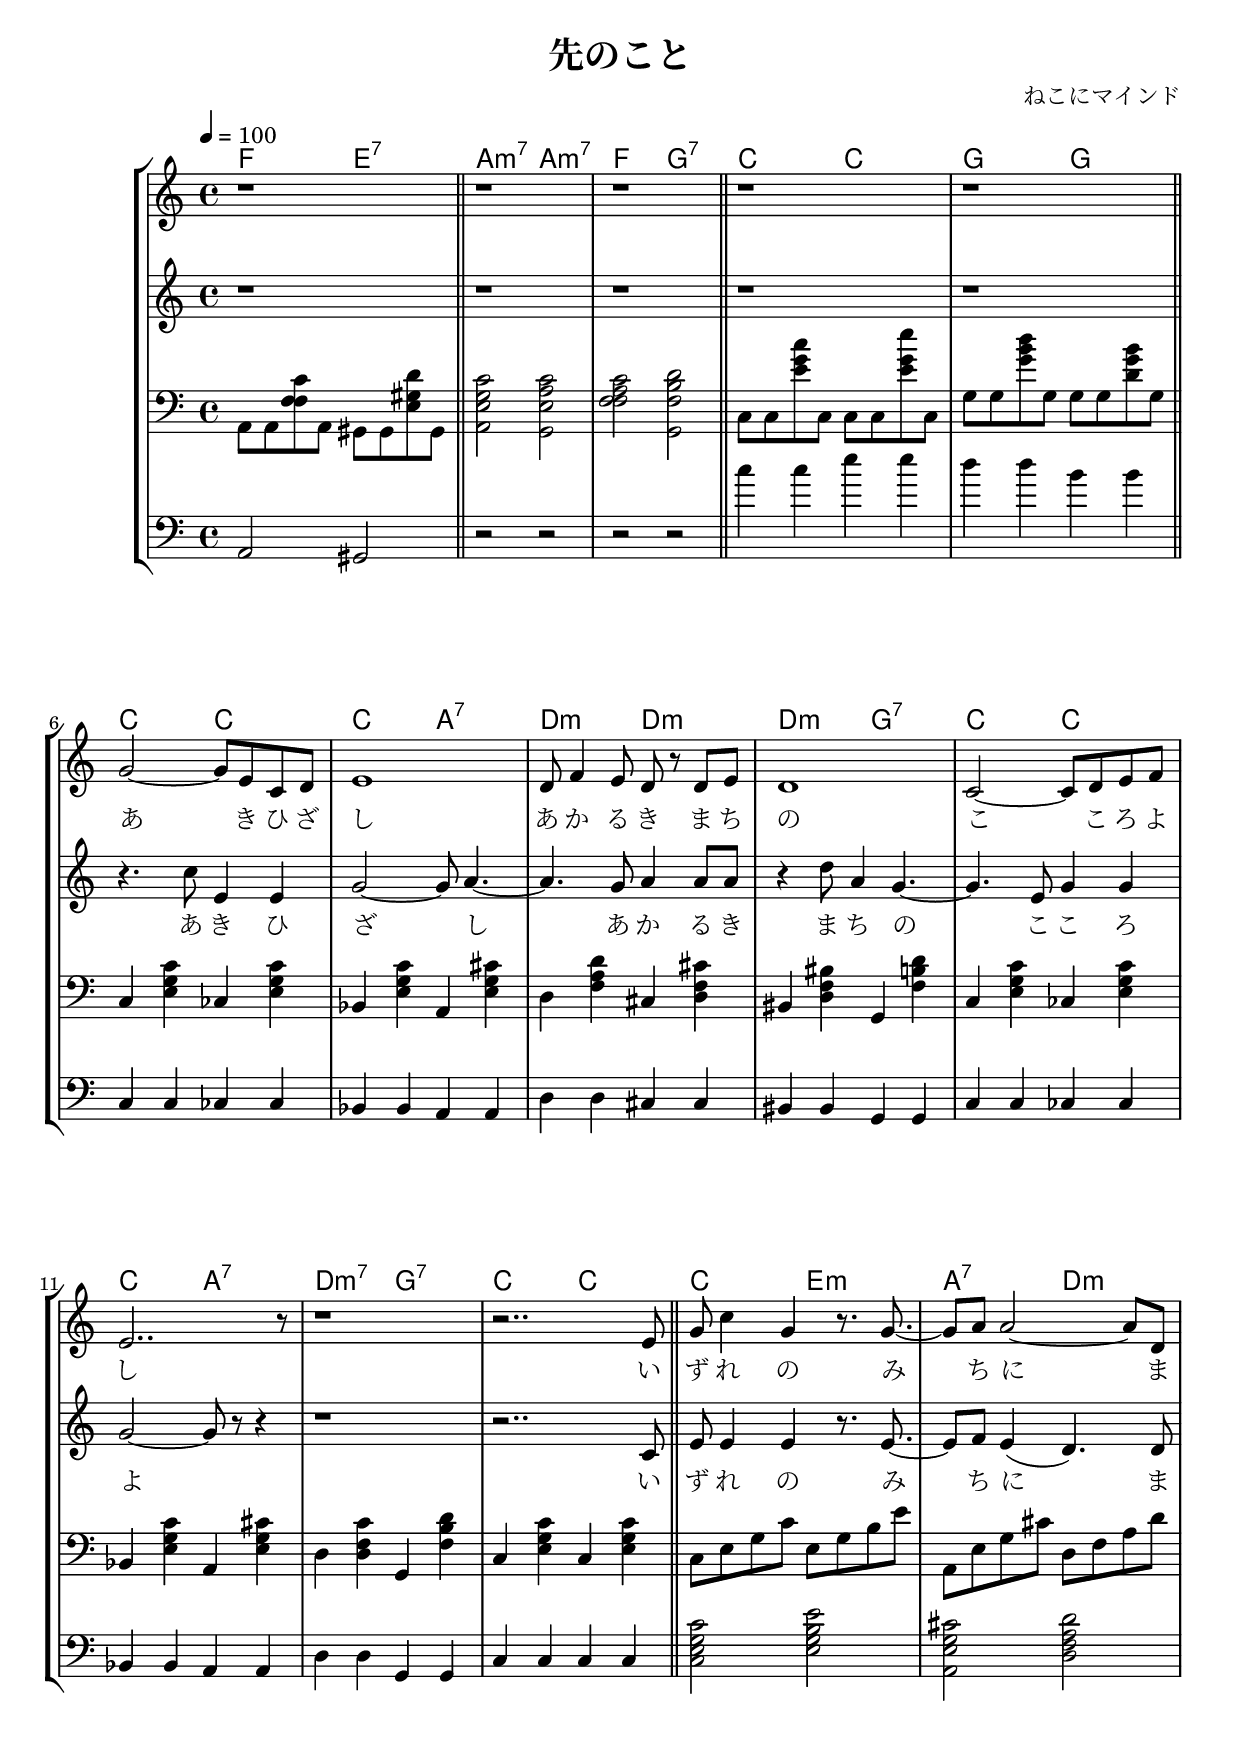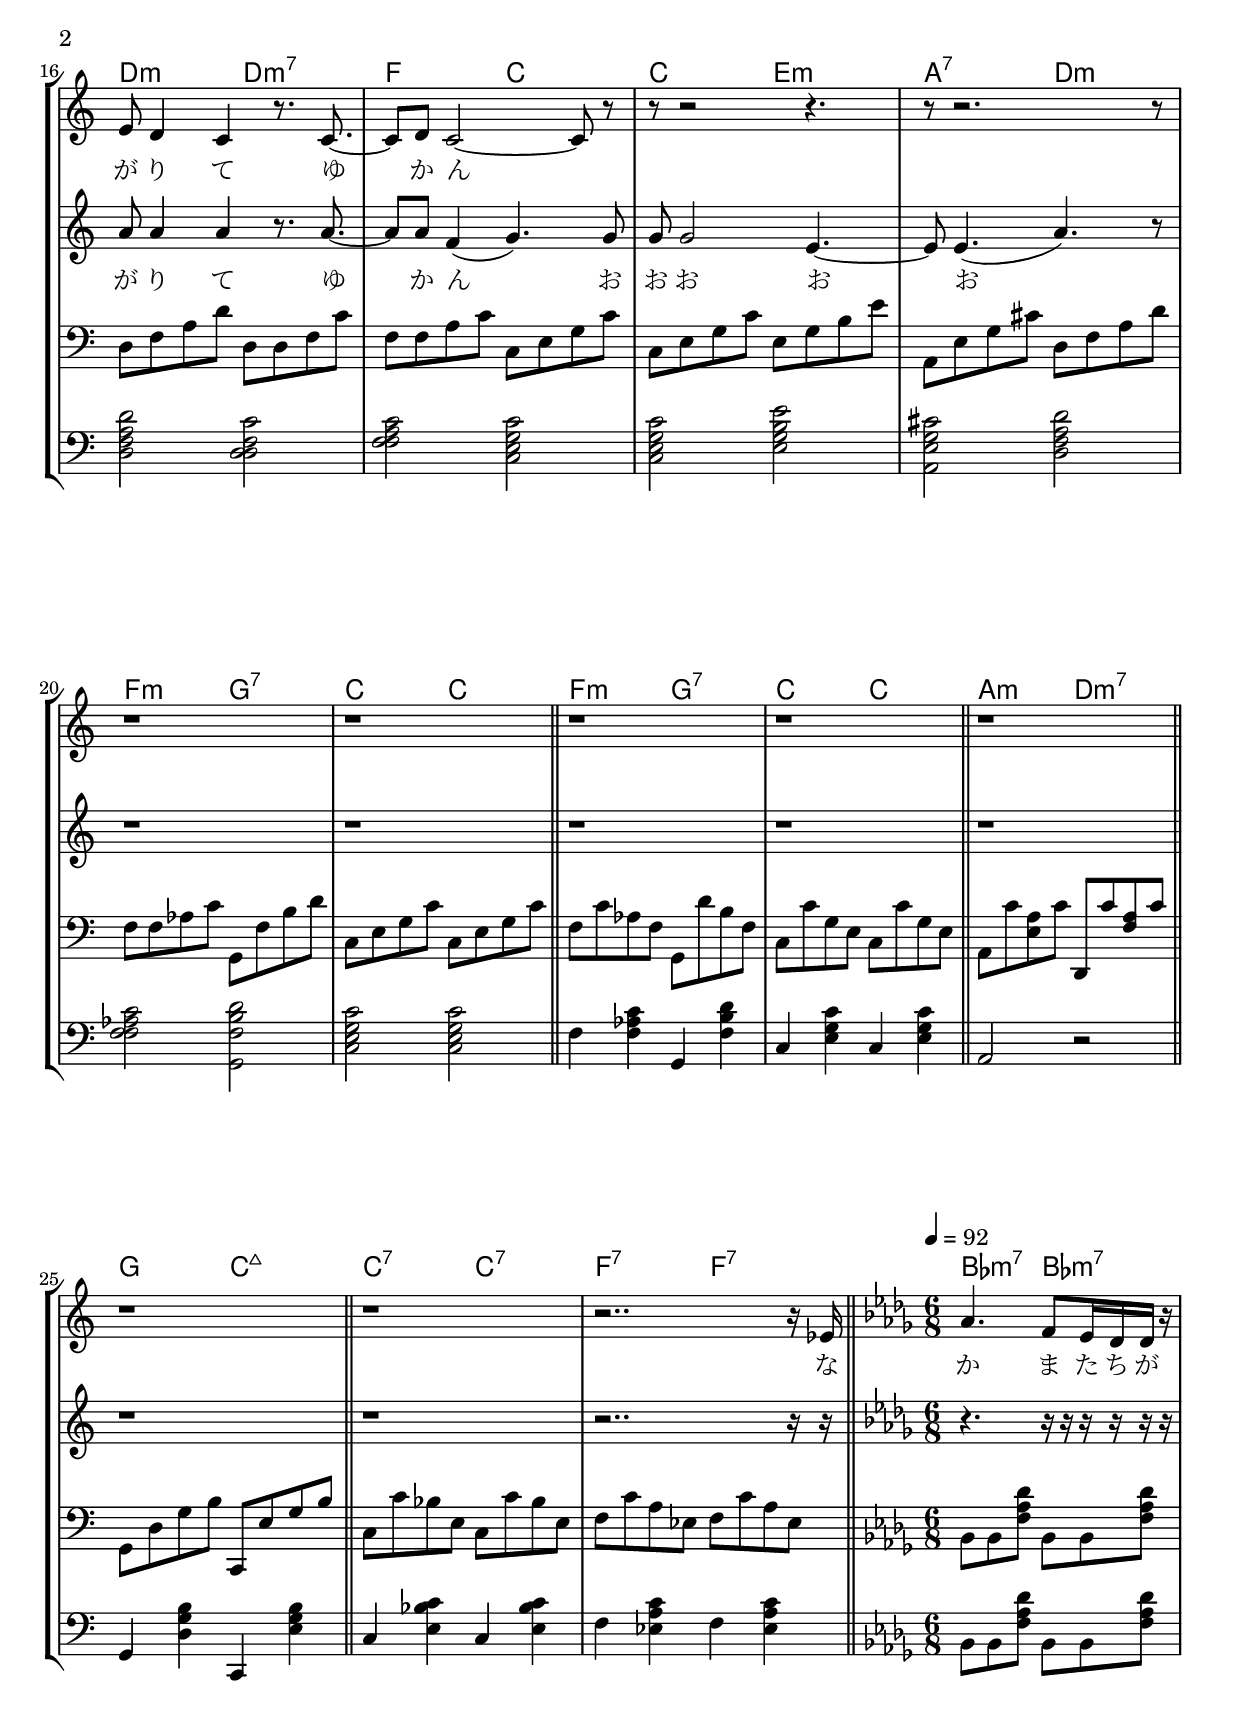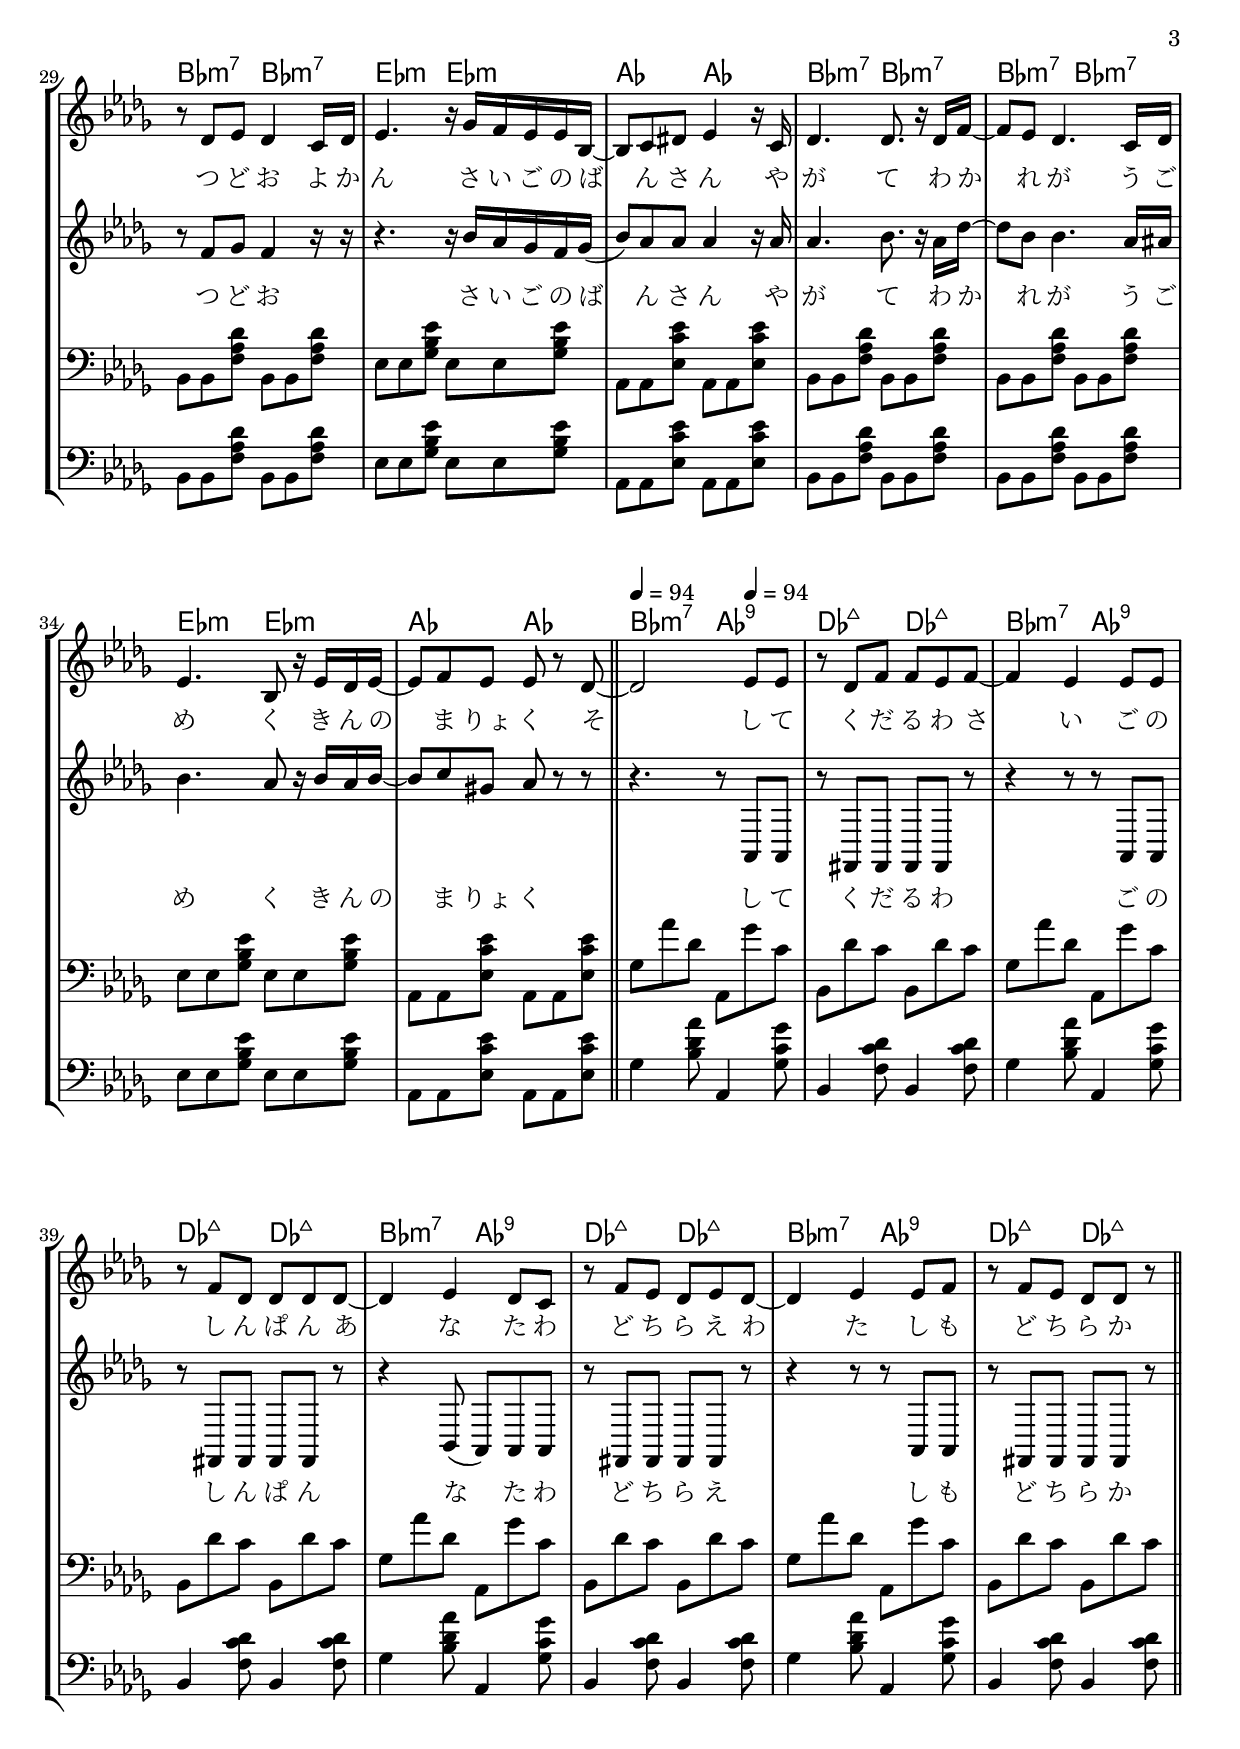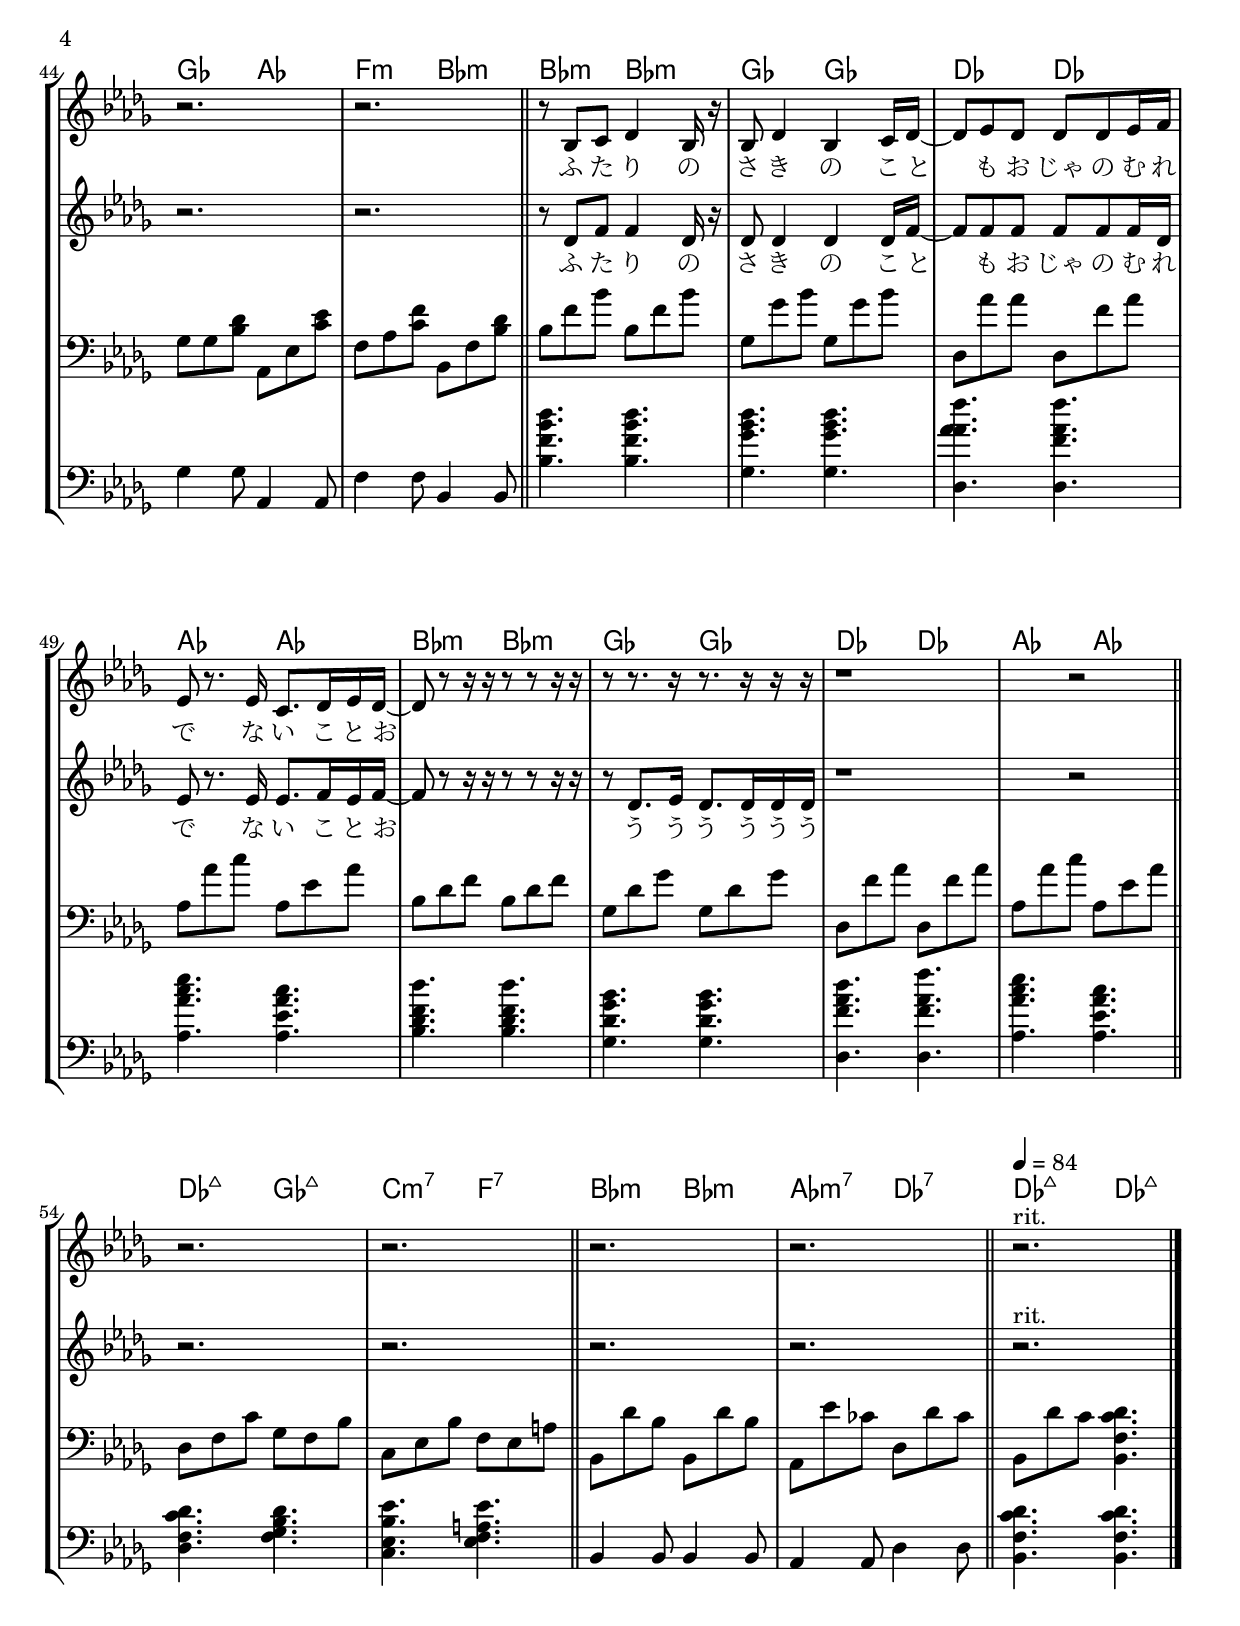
\version "2.12.1"

\header {
	title = \markup {先のこと}
	composer = \markup \center-column {ねこにマインド}
}

harmony = \chordmode {
	f2 e2:7 

	a2:min7 a2:min7 f2 g2:7 

	c2 c2 g2 g2 

	c2 c2 c2 a2:7 d2:m d2:m d2:m g2:7 c2 c2 c2 a2:7 d2:min7 g2:7 c2 c2 

	c2 e2:m a2:7 d2:m d2:m d2:min7 f2 c2 c2 e2:m a2:7 d2:m f2:m g2:7 c2 c2 

	f2:m g2:7 c2 c2 

	a2:m d2:min7 

	g2 c2:maj7 

	c2:7 c2:7 f2:7 f2:7 

	bes4.:min7 bes4.:min7 bes4.:min7 bes4.:min7 es4.:m es4.:m as4. as4. bes4.:min7 bes4.:min7 bes4.:min7 bes4.:min7 es4.:m es4.:m as4. as4. 

	bes4.:min7 as4.:9 des4.:maj7 des4.:maj7 bes4.:min7 as4.:9 des4.:maj7 des4.:maj7 bes4.:min7 as4.:9 des4.:maj7 des4.:maj7 bes4.:min7 as4.:9 des4.:maj7 des4.:maj7 

	ges4. as4. f4.:m bes4.:m 

	bes4.:m bes4.:m ges4. ges4. des4. des4. as4. as4. bes4.:m bes4.:m ges4. ges4. des4. des4. as4. as4. 

	des4.:maj7 ges4.:maj7 c4.:m7 f4.:7 

	bes4.:m bes4.:m as4.:min7 des4.:7 

	des4.:maj7 des4.:maj7 
}

melody = {
	\key c \major
	\tempo 4 = 100
	r1   
	r1 | r1   
	r1 | r1   
	\set Staff.midiInstrument = #"fss0.39"
	\set Staff.midiMinimumVolume = #0.7
	\set Staff.midiMaximumVolume = #0.9
	g'2~g'8  e'8  c'8  d'8 
	e'1 
	d'8  f'4  e'8  d'8  r8  d'8  e'8 
	d'1 
	c'2~c'8  d'8  e'8  f'8 
	e'2..  	r8 r1 r2.. 	\set Staff.midiInstrument = #"fss0.39"
	\set Staff.midiMinimumVolume = #0.7
	\set Staff.midiMaximumVolume = #0.9
	e'8 
	g'8  c''4  g'4  r8.  g'8.~ 
	g'8  a'8  a'2~a'8  d'8 
	e'8  d'4  c'4  r8.  c'8.~ 
	c'8  d'8  c'2~c'8  r8 
	r8  r2  r4. 
	r8  r2.  	r8 r1 r1 	r1 | r1   
	r1   
	r1   
	r1 | r2.. 
	\set Staff.midiInstrument = #"mmi0.52"
	\set Staff.midiMinimumVolume = #0.7
	\set Staff.midiMaximumVolume = #0.9
	r16  es'16 
		\key des \major
	\tempo 4 = 92
as'4.  f'8  es'16  des'16  des'16  r16 
	r8  des'8  es'8  des'4  c'16  des'16 
	es'4.  r16  ges'16  f'16  es'16  es'16  bes16~ 
	bes8  c'8  dis'8  es'4  r16  c'16 
	des'4.  des'8.  r16  des'16  f'16~ 
	f'8  es'8  des'4.  c'16  des'16 
	es'4.  bes8  r16  es'16  des'16  es'16~ 
	es'8  f'8  es'8  es'8  	r8 	\set Staff.midiInstrument = #"mmi0.48"
	\set Staff.midiMinimumVolume = #0.7
	\set Staff.midiMaximumVolume = #0.9
	des'8~ 
	des'2  	\tempo 4 = 94
es'8  es'8 
	r8  des'8  f'8  f'8  es'8  f'8~ 
	f'4  es'4  es'8  es'8 
	r8  f'8  des'8  des'8  des'8  des'8~ 
	des'4  es'4  des'8  c'8 
	r8  f'8  es'8  des'8  es'8  des'8~ 
	des'4  es'4  es'8  f'8 
	r8  f'8  es'8  des'8  des'8  	r8 	r2. | r2.   
	\set Staff.midiInstrument = #"mmi0.45"
	\set Staff.midiMinimumVolume = #0.7
	\set Staff.midiMaximumVolume = #0.9
	r8 bes8  c'8  des'4  bes16  r16 
	bes8  des'4  bes4  c'16  des'16~ 
	des'8  es'8  des'8  des'8  des'8  es'16  f'16 
	es'8  r8.  es'16  c'8.  des'16  es'16  des'16~ 
	des'8  r8  r16  r16  r8  r8  r16  r16 
	r8  r8.  r16  r8.  r16  r16  r16
	r1 r2 	r2. | r2.   
	r2. | r2.   
	\tempo 4 = 84
	r2.^"rit." \bar "|."
}

words = \lyricmode {
	
	
	
	あ  き  ひ  ざ  し  あ  か  る  き  ま  ち  の  こ  こ  ろ  よ  し  
	い  ず  れ  の  み  ち  に  ま  が  り  て  ゆ  か  ん  
	
	
	
	
	な  か  ま  た  ち  が  つ  ど  お  よ  か  ん  さ  い  ご  の  ば  ん  さ  ん  や  が  て  わ  か  れ  が  う  ご  め  く  き  ん  の  ま  りょ  く  
	そ  し  て  く  だ  る  わ  さ  い  ご  の  し  ん  ぱ  ん  あ  な  た  わ  ど  ち  ら  え  わ  た  し  も  ど  ち  ら  か  
	
	ふ  た  り  の  さ  き  の  こ  と  も  お  じゃ  の  む  れ  で  な  い  こ  と  お  
	
	
	
}

secondmelody = {
	\key c \major
	\tempo 4 = 100
	r1   
	r1 | r1   
	r1 | r1   
	\set Staff.midiInstrument = #"FX 4 (atmosphere)"
	\set Staff.midiMinimumVolume = #0.7
	\set Staff.midiMaximumVolume = #0.9
	r4. c''8  e'4  e'4 
	g'2~g'8  a'4.~ 
	a'4.  g'8  a'4  a'8  a'8 
	r4  d''8  a'4  g'4.~ 
	g'4.  e'8  g'4  g'4 
	g'2~g'8  r8  	r4 r1 r2.. 	\set Staff.midiInstrument = #"Marimba"
	\set Staff.midiMinimumVolume = #0.7
	\set Staff.midiMaximumVolume = #0.9
	c'8 
	e'8  e'4  e'4  r8.  e'8.~ 
	e'8  f'8  e'4  (d'4.)  d'8 
	a'8  a'4  a'4  r8.  a'8.~ 
	a'8  a'8  f'4  (g'4.)  g'8 
	g'8  g'2  e'4.~ 
	e'8  e'4.  (a'4.)  	r8 r1 r1 	r1 | r1   
	r1   
	r1   
	r1 | r2.. 
	\set Staff.midiInstrument = #"FX 7 (echoes)"
	\set Staff.midiMinimumVolume = #0.7
	\set Staff.midiMaximumVolume = #0.9
	r16  r16 
		\key des \major
	\tempo 4 = 92
r4.  r16  r16  r16  r16  r16  r16 
	r8  f'8  ges'8  f'4  r16  r16 
	r4.  r16  bes'16  as'16  ges'16  f'16  ges'16 
	(bes'8)  as'8  as'8  as'4  r16  as'16 
	as'4.  bes'8.  r16  as'16  des''16~ 
	des''8  bes'8  bes'4.  as'16  ais'16 
	bes'4.  as'8  r16  bes'16  as'16  bes'16~ 
	bes'8  c''8  gis'8  as'8  	r8 	\set Staff.midiInstrument = #"Synth Bass 1"
	\set Staff.midiMinimumVolume = #0.7
	\set Staff.midiMaximumVolume = #0.9
	r8 
		\tempo 4 = 94
r4.  r8  as,8  as,8 
	r8  fis,8  fis,8  fis,8  fis,8  r8 
	r4  r8  r8  as,8  as,8 
	r8  fis,8  fis,8  fis,8  fis,8  r8 
	r4  bes,8  (as,8)  as,8  as,8 
	r8  fis,8  fis,8  fis,8  fis,8  r8 
	r4  r8  r8  as,8  as,8 
	r8  fis,8  fis,8  fis,8  fis,8  	r8 	r2. | r2.   
	\set Staff.midiInstrument = #"Lead 6 (voice)"
	\set Staff.midiMinimumVolume = #0.7
	\set Staff.midiMaximumVolume = #0.9
	r8 des'8  f'8  f'4  des'16  r16 
	des'8  des'4  des'4  des'16  f'16~ 
	f'8  f'8  f'8  f'8  f'8  f'16  des'16 
	es'8  r8.  es'16  es'8.  f'16  es'16  f'16~ 
	f'8  r8  r16  r16  r8  r8  r16  r16 
	r8  des'8.  es'16  des'8.  des'16  des'16  des'16
	r1 r2 	r2. | r2.   
	r2. | r2.   
	\tempo 4 = 84
	r2.^"rit." \bar "|."
}

secondwords = \lyricmode {
	
	
	
	あ  き  ひ  ざ  し  あ  か  る  き  ま  ち  の  こ  こ  ろ  よ  
	い  ず  れ  の  み  ち  に  ま  が  り  て  ゆ  か  ん  お  お  お  お  お  
	
	
	
	
	つ  ど  お  さ  い  ご  の  ば  ん  さ  ん  や  が  て  わ  か  れ  が  う  ご  め  く  き  ん  の  ま  りょ  く  
	し  て  く  だ  る  わ  ご  の  し  ん  ぱ  ん  な  た  わ  ど  ち  ら  え  し  も  ど  ち  ら  か  
	
	ふ  た  り  の  さ  き  の  こ  と  も  お  じゃ  の  む  れ  で  な  い  こ  と  お  う  う  う  う  う  う  
	
	
	
}

tempochange = {
	\time 4/4
	\tempo 4 = 100
	r1 \bar "||"
	\tempo 4 = 100
	r1 | r1 \bar "||"
	\tempo 4 = 100
	r1 | r1 \bar "||"
	\tempo 4 = 100
	r1 | r1 | r1 | r1 | r1 | r1 | r1 | r1 \bar "||"
	\tempo 4 = 100
	r1 | r1 | r1 | r1 | r1 | r1 | r1 | r1 \bar "||"
	\tempo 4 = 100
	r1 | r1 \bar "||"
	\tempo 4 = 100
	r1 \bar "||"
	\tempo 4 = 100
	r1 \bar "||"
	\tempo 4 = 100
	r1 | r1 \bar "||"
	\time 6/8
	\tempo 4 = 92
	r2. | r2. | r2. | r2. | r2. | r2. | r2. | r2. \bar "||"
	\tempo 4 = 94
	r2. | r2. | r2. | r2. | r2. | r2. | r2. | r2. \bar "||"
	\tempo 4 = 94
	r2. | r2. \bar "||"
	\tempo 4 = 94
	r2. | r2. | r2. | r2. | r2. | r2. | r2. | r2. \bar "||"
	\tempo 4 = 94
	r2. | r2. \bar "||"
	\tempo 4 = 94
	r2. | r2. \bar "||"
	\tempo 4 = 84
	\tempo 4 = 63 r4. \tempo 4 = 56 r4. \bar "|."
}

mainacc = {
	\clef bass
	\set Staff.midiInstrument = #"Synthstrings 1"
	\set Staff.midiMinimumVolume = #0.3
	\set Staff.midiMaximumVolume = #0.6
	\time 4/4
	\key c \major
	\tempo 4 = 100
	a,8 a,8 <f f c'>8 a,8
	gis,8 gis,8 <e gis d'>8 gis,8
	\bar "||"

	\set Staff.midiInstrument = #"Drawbar Organ"
	\set Staff.midiMinimumVolume = #0.3
	\set Staff.midiMaximumVolume = #0.6
	<a, e g c'>2
	<g, e a c'>2
	<f f a c'>2
	<g, f b d'>2
	\bar "||"

	\set Staff.midiInstrument = #"Drawbar Organ"
	\set Staff.midiMinimumVolume = #0.3
	\set Staff.midiMaximumVolume = #0.6
	c8 c8 <e' g' c''>8 c8
	c8 c8 <e' g' e''>8 c8
	g8 g8 <g' b' d''>8 g8
	g8 g8 <d' g' b'>8 g8
	\bar "||"

	\set Staff.midiInstrument = #"Drawbar Organ"
	\set Staff.midiMinimumVolume = #0.3
	\set Staff.midiMaximumVolume = #0.6
	c4 <e g c'>4
	ces4 <e g c'>4
	bes,4 <e g c'>4
	a,4 <e g cis'>4
	d4 <f a d'>4
	cis4 <d f cis'>4
	bis,4 <d f bis>4
	g,4 <f b d'>4
	c4 <e g c'>4
	ces4 <e g c'>4
	bes,4 <e g c'>4
	a,4 <e g cis'>4
	d4 <d f c'>4
	g,4 <f b d'>4
	c4 <e g c'>4
	c4 <e g c'>4
	\bar "||"

	\set Staff.midiInstrument = #"Reed organ"
	\set Staff.midiMinimumVolume = #0.3
	\set Staff.midiMaximumVolume = #0.6
	c8 e8 g8 c'8
	e8 g8 b8 e'8
	a,8 e8 g8 cis'8
	d8 f8 a8 d'8
	d8 f8 a8 d'8
	d8 d8 f8 c'8
	f8 f8 a8 c'8
	c8 e8 g8 c'8
	c8 e8 g8 c'8
	e8 g8 b8 e'8
	a,8 e8 g8 cis'8
	d8 f8 a8 d'8
	f8 f8 as8 c'8
	g,8 f8 b8 d'8
	c8 e8 g8 c'8
	c8 e8 g8 c'8
	\bar "||"

	\set Staff.midiInstrument = #"Drawbar Organ"
	\set Staff.midiMinimumVolume = #0.3
	\set Staff.midiMaximumVolume = #0.6
	f8 c' as f
	g,8 d' b f
	c8 c' g e
	c8 c' g e
	\bar "||"

	\set Staff.midiInstrument = #"Rock Organ"
	\set Staff.midiMinimumVolume = #0.3
	\set Staff.midiMaximumVolume = #0.6
	a,8 c' <e a> c'
	d,8 c' <f a> c'
	\bar "||"

	\set Staff.midiInstrument = #"Drawbar Organ"
	\set Staff.midiMinimumVolume = #0.3
	\set Staff.midiMaximumVolume = #0.6
	g,8 d8 g8 b8
	c,8 e8 g8 b8
	\bar "||"

	\set Staff.midiInstrument = #"Church organ"
	\set Staff.midiMinimumVolume = #0.3
	\set Staff.midiMaximumVolume = #0.6
	c8 c' bes e
	c8 c' bes e
	f8 c' a es
	f8 c' a es
	\bar "||"

	\set Staff.midiInstrument = #"Electric Grand"
	\set Staff.midiMinimumVolume = #0.3
	\set Staff.midiMaximumVolume = #0.6
	\time 6/8
	\key des \major
	\tempo 4 = 92
bes,8  bes,8  <f as des'>8  bes,8  bes,8  <f as des'>8  bes,8  bes,8  <f as des'>8  bes,8  bes,8  <f as des'>8  es8  es8  <ges bes es'>8  es8  es8  <ges bes es'>8  as,8  as,8  <es c' es'>8  as,8  as,8  <es c' es'>8  bes,8  bes,8  <f as des'>8  bes,8  bes,8  <f as des'>8  bes,8  bes,8  <f as des'>8  bes,8  bes,8  <f as des'>8  es8  es8  <ges bes es'>8  es8  es8  <ges bes es'>8  as,8  as,8  <es c' es'>8  as,8  as,8  <es c' es'>8  \bar "||"

	\set Staff.midiInstrument = #"Electric Grand"
	\set Staff.midiMinimumVolume = #0.3
	\set Staff.midiMaximumVolume = #0.6
	\tempo 4 = 94
ges8  as'8  des'8  as,8  ges'8  c'8  bes,8  des'8  c'8  bes,8  des'8  c'8  ges8  as'8  des'8  as,8  ges'8  c'8  bes,8  des'8  c'8  bes,8  des'8  c'8  ges8  as'8  des'8  as,8  ges'8  c'8  bes,8  des'8  c'8  bes,8  des'8  c'8  ges8  as'8  des'8  as,8  ges'8  c'8  bes,8  des'8  c'8  bes,8  des'8  c'8  \bar "||"

	\set Staff.midiInstrument = #"Electric Piano 1"
	\set Staff.midiMinimumVolume = #0.3
	\set Staff.midiMaximumVolume = #0.6
ges8  ges8  <bes des'>8  as,8  es8  <c' es'>8  f8  as8  <c' f'>8  bes,8  f8  <bes des'>8  \bar "||"

	\set Staff.midiInstrument = #"Electric Grand"
	\set Staff.midiMinimumVolume = #0.3
	\set Staff.midiMaximumVolume = #0.6
bes8  f'8  bes'8  bes8  f'8  bes'8  ges8  ges'8  bes'8  ges8  ges'8  bes'8  des8  as'8  as'8  des8  f'8  as'8  as8  as'8  c''8  as8  es'8  as'8  bes8  des'8  f'8  bes8  des'8  f'8  ges8  des'8  ges'8  ges8  des'8  ges'8  des8  f'8  as'8  des8  f'8  as'8  as8  as'8  c''8  as8  es'8  as'8  \bar "||"

	\set Staff.midiInstrument = #"Electric Grand"
	\set Staff.midiMinimumVolume = #0.3
	\set Staff.midiMaximumVolume = #0.6
des8  f8  c'8  ges8  f8  bes8  c8  es8  bes8  f8  es8  a8  \bar "||"

	\set Staff.midiInstrument = #"Electric Grand"
	\set Staff.midiMinimumVolume = #0.3
	\set Staff.midiMaximumVolume = #0.6
bes,8  des'8  bes8  bes,8  des'8  bes8  as,8  es'8  ces'8  des8  des'8  ces'8  \bar "||"

	\set Staff.midiInstrument = #"Electric Grand"
	\set Staff.midiMinimumVolume = #0.3
	\set Staff.midiMaximumVolume = #0.6
	\tempo 4 = 84
bes,8  des'8  c'8  <bes, f c' des'>4.  \bar "|."}

subacc = {
	\clef bass
	\set Staff.midiInstrument = #"Pad 4 (choir)"
	\set Staff.midiMinimumVolume = #0.3
	\set Staff.midiMaximumVolume = #0.6
	\time 4/4
	\key c \major
	\tempo 4 = 100
	a,2
	~gis,2
	\bar "||"

	\set Staff.midiInstrument = #"Acoustic grand"
	\set Staff.midiMinimumVolume = #0.3
	\set Staff.midiMaximumVolume = #0.6
	r2
	r2
	r2
	r2
	\bar "||"

	\set Staff.midiInstrument = #"Flute"
	\set Staff.midiMinimumVolume = #0.3
	\set Staff.midiMaximumVolume = #0.6
	c''4 c''4
	e''4 e''4
	d''4 d''4
	b'4 b'4
	\bar "||"

	\set Staff.midiInstrument = #"Pad 7 (halo)"
	\set Staff.midiMinimumVolume = #0.3
	\set Staff.midiMaximumVolume = #0.6
	c4 c4
	ces4 ces4
	bes,4 bes,4
	a,4 a,4
	d4 d4
	cis4 cis4
	bis,4 bis,4
	g,4 g,4
	c4 c4
	ces4 ces4
	bes,4 bes,4
	a,4 a,4
	d4 d4
	g,4 g,4
	c4 c4
	c4 c4
	\bar "||"

	\set Staff.midiInstrument = #"Acoustic grand"
	\set Staff.midiMinimumVolume = #0.3
	\set Staff.midiMaximumVolume = #0.6
	<c e g c'>2
	<e g b e'>2
	<a, e g cis'>2
	<d f a d'>2
	<d f a d'>2
	<d d f c'>2
	<f f a c'>2
	<c e g c'>2
	<c e g c'>2
	<e g b e'>2
	<a, e g cis'>2
	<d f a d'>2
	<f f as c'>2
	<g, f b d'>2
	<c e g c'>2
	<c e g c'>2
	\bar "||"

	\set Staff.midiInstrument = #"Drawbar Organ"
	\set Staff.midiMinimumVolume = #0.3
	\set Staff.midiMaximumVolume = #0.6
	f4 <f as c'>4
	g,4 <f b d'>4
	c4 <e g c'>4
	c4 <e g c'>4
	\bar "||"

	\set Staff.midiInstrument = #"Orchestra Hit"
	\set Staff.midiMinimumVolume = #0.3
	\set Staff.midiMaximumVolume = #0.6
	a,2
	r2
	\bar "||"

	\set Staff.midiInstrument = #"Electric Grand"
	\set Staff.midiMinimumVolume = #0.3
	\set Staff.midiMaximumVolume = #0.6
	g,4 <d g b>4
	c,4 <e g b>4
	\bar "||"

	\set Staff.midiInstrument = #"Bright Acoustic"
	\set Staff.midiMinimumVolume = #0.3
	\set Staff.midiMaximumVolume = #0.6
	c4 <e bes c'>4
	c4 <e bes c'>4
	f4 <es a c'>4
	f4 <es a c'>4
	\bar "||"

	\set Staff.midiInstrument = #"Guitar Fret Noise"
	\set Staff.midiMinimumVolume = #0.3
	\set Staff.midiMaximumVolume = #0.6
	\time 6/8
	\key des \major
	\tempo 4 = 92
bes,8  bes,8  <f as des'>8  bes,8  bes,8  <f as des'>8  bes,8  bes,8  <f as des'>8  bes,8  bes,8  <f as des'>8  es8  es8  <ges bes es'>8  es8  es8  <ges bes es'>8  as,8  as,8  <es c' es'>8  as,8  as,8  <es c' es'>8  bes,8  bes,8  <f as des'>8  bes,8  bes,8  <f as des'>8  bes,8  bes,8  <f as des'>8  bes,8  bes,8  <f as des'>8  es8  es8  <ges bes es'>8  es8  es8  <ges bes es'>8  as,8  as,8  <es c' es'>8  as,8  as,8  <es c' es'>8  \bar "||"

	\set Staff.midiInstrument = #"Drawbar Organ"
	\set Staff.midiMinimumVolume = #0.3
	\set Staff.midiMaximumVolume = #0.6
	\tempo 4 = 94
ges4  <bes des' as'>8  as,4  <ges c' ges'>8  bes,4  <f c' des'>8  bes,4  <f c' des'>8  ges4  <bes des' as'>8  as,4  <ges c' ges'>8  bes,4  <f c' des'>8  bes,4  <f c' des'>8  ges4  <bes des' as'>8  as,4  <ges c' ges'>8  bes,4  <f c' des'>8  bes,4  <f c' des'>8  ges4  <bes des' as'>8  as,4  <ges c' ges'>8  bes,4  <f c' des'>8  bes,4  <f c' des'>8  \bar "||"

	\set Staff.midiInstrument = #"Rock Organ"
	\set Staff.midiMinimumVolume = #0.3
	\set Staff.midiMaximumVolume = #0.6
ges4  ges8  as,4  as,8  f4  f8  bes,4  bes,8  \bar "||"

	\set Staff.midiInstrument = #"Drawbar Organ"
	\set Staff.midiMinimumVolume = #0.3
	\set Staff.midiMaximumVolume = #0.6
<bes f' bes' des''>4.  <bes f' bes' des''>4.  <ges ges' bes' des''>4.  <ges ges' bes' des''>4.  <des as' as' f''>4.  <des f' as' f''>4.  <as as' c'' es''>4.  <as es' as' c''>4.  <bes des' f' des''>4.  <bes des' f' des''>4.  <ges des' ges' bes'>4.  <ges des' ges' bes'>4.  <des f' as' des''>4.  <des f' as' f''>4.  <as as' c'' es''>4.  <as es' as' c''>4.  \bar "||"

	\set Staff.midiInstrument = #"Drawbar Organ"
	\set Staff.midiMinimumVolume = #0.3
	\set Staff.midiMaximumVolume = #0.6
<des f c' des'>4.  <ges f bes des'>4.  <c es bes es'>4.  <f es a es'>4.  \bar "||"

	\set Staff.midiInstrument = #"Drawbar Organ"
	\set Staff.midiMinimumVolume = #0.3
	\set Staff.midiMaximumVolume = #0.6
bes,4  bes,8  bes,4  bes,8  as,4  as,8  des4  des8  \bar "||"

	\set Staff.midiInstrument = #"Drawbar Organ"
	\set Staff.midiMinimumVolume = #0.3
	\set Staff.midiMaximumVolume = #0.6
	\tempo 4 = 84
<bes, f c' des'>4.  <bes, f c' des'>4.  \bar "|."}

percA = {
	\drummode {
	r1 \bar "||"
	r1  |r2 r8 hho4 hho8  \bar "||"
	r1  |r2 r8 hho4 hho8  \bar "||"
	r1  |r1  |r1  |r1  |r1  |r1  |r1  |r2 r8 hho4 hho8  \bar "||"
	hh8 hh8 hh8 hh8 hh8 hh8 hh8 hh8  |hh8 hh8 hh8 hh8 hh4 hh8 hh8  |hh8 hh8 hh8 hh8 hh8 hh8 hh8 hh8  |hh8 hh8 hh8 hh2 r8  |hh8 hh8 hh8 hh8 hh8 hh8 hh8 hh8  |hh8 hh8 hh8 hh8 hh4 hh8 hh8  |hh8 hh8 hh8 hh8 hh8 hh8 hh8 hh8  |r8 hh2. r8  \bar "||"
	cymr4 cymr4 cymr4 cymr4  |cymr4 cymr8 cymr16 cymr16 cymr4 cymr4  \bar "||"
	hh4 hh4 hh2  \bar "||"
	hho8 hho8 hho2.  \bar "||"
	r8 hh4 hh4 hh4 hh8  |r8 hh4 hh4 hh8 hh16 hh16 hh16 hh16  \bar "||"
	r4  hh8  hh4  hh8  |  hh4  hh8  hh4  hh8  |  hh4  hh8  hh4  hh8  |  hh4  hh8  hh4  hh8  |  r4  hh8  hh4  hh8  |  hh4  hh8  hh4  hh8  |  hh4  hh8  hh4  hh8  |  r2.\bar "||"
	cymr4  cymr8  cymr4  cymr8  |  cymr4  cymr8  cymr4  cymr8  |  cymr4  cymr8  cymr4  cymr8  |  cymr4  cymr2  |  cymr4  cymr8  cymr4  cymr8  |  cymr4  cymr8  cymr4  cymr8  |  cymr4  cymr8  cymr4  cymr8  |  cymr4  cymr2\bar "||"
	hh4  hh8  hh4.  |  \times 16/32 { hh2 hh8. hh2. r16 }\bar "||"
	r8  cymr16  cymr16  cymr8  cymr8  cymr16  cymr16  cymr8  |  cymr8  cymr16  cymr16  cymr8  cymr8  cymr16  cymr16  cymr8  |  cymr8  cymr16  cymr16  cymr8  cymr8  cymr16  cymr16  cymr8  |  cymr8  cymr16  cymr16  cymr8  cymr8  cymr16  cymr16  cymr8  |  r8  cymr16  cymr16  cymr8  cymr8  cymr16  cymr16  cymr8  |  cymr8  cymr16  cymr16  cymr8  cymr8  cymr16  cymr16  cymr8  |  cymr8  cymr16  cymr16  cymr8  cymr8  cymr16  cymr16  cymr8  |  cymr8  cymr16  cymr16  cymr8  cymr8  cymr16  cymr16  cymr8\bar "||"
	r2.  |  r2~r8  hho8\bar "||"
	r2.  |  r2~r8  hho8\bar "||"
	r2~r8  hho8\bar "|."
	}
}

percB = {
	\drummode {
	r1 \bar "||"
	r4. hhp2 hhp8  |hhp4 hhp4 hhp4 hhp4  \bar "||"
	r4. hhp2 hhp8  |hhp4 hhp4 hhp4 hhp4  \bar "||"
	r4. hhp2 hhp8  |r4. hhp2 hhp8  |r4. hhp2 hhp8  |r4. hhp2 hhp8  |r4. hhp2 hhp8  |r4. hhp2 hhp8  |r4. hhp2 hhp8  |hhp4 hhp4 hhp4 hhp4  \bar "||"
	r4 sn8. sn8 sn8. sn8. sn16  |r4 sn8. sn8 sn8. sn4  |r4 sn8. sn8 sn8. sn8. sn16  |r8 sn8 sn4 sn8 sn16 sn8 sn8 sn16  |r4 sn8. sn8 sn8. sn8. sn16  |r4 sn8. sn8 sn8. sn4  |r4 sn8. sn8 sn8. sn8. sn16  |r4 sn2 sn4  \bar "||"
	r2 sn2  |r2 sn2  \bar "||"
	r4 sn4 r16 sn16 sn16 sn16 sn16 sn16 sn16 sn16  \bar "||"
	r8 sn8. sn16 sn8 sn16 sn16 sn16 sn8. sn8  \bar "||"
	r8 sn4 sn4 sn4 sn8  |r8 sn4 sn4 sn8 sn16 sn16 sn16 sn16  \bar "||"
	r4  sn8  sn4  sn8  |  r4  sn8  sn4  sn8  |  r4  sn8  sn4  sn8  |  r4  sn8  sn4  sn8  |  r4  sn8  sn4  sn8  |  r4  sn8  sn4  sn8  |  r4  sn8  sn4  sn8  |  sn16  sn16  sn16  sn16  sn16  sn16  sn16  sn16  sn16  sn16  sn16  sn16\bar "||"
	r4.  sn4.  |  r4.  sn4.  |  r4.  sn4.  |  r8  sn8  sn2  |  r4.  sn4.  |  r4.  sn4.  |  r4.  sn4.  |  r8  sn8  sn2\bar "||"
	r16  hhp8  hhp8  hhp4.  r16  |  \times 16/32 { r8 hhp4 hhp4 hhp8 hhp2. }\bar "||"
	r4  sn4.  sn8  |  r4  sn8  sn4  sn8  |  r4  sn4.  sn8  |  r4  sn8  sn4  sn8  |  r4  sn4.  sn8  |  r4  sn8  sn4  sn8  |  r4  sn4.  sn8  |  r4  sn4.  sn8\bar "||"
	r16  hhp16  hhp8  hhp16  hhp16  hhp4.  |  r16  hhp16  hhp8  hhp16  hhp16  hhp4.\bar "||"
	r16  hhp16  hhp8  hhp16  hhp16  hhp4.  |  r16  hhp16  hhp8  hhp16  hhp16  hhp4.\bar "||"
	r16  hhp16  hhp8  hhp16  hhp16  hhp4.\bar "|."
	}
}

percC = {
	\drummode {
	r1 \bar "||"
	hh4 hh4 hh4 hh4  |r4. hh2 r8  \bar "||"
	hh4 hh4 hh4 hh4  |r4. hh2 r8  \bar "||"
	hh4 hh4 hh4 hh4  |hh4 hh4 hh4 hh4  |hh4 hh4 hh4 hh4  |hh4 hh4 hh4 hh4  |hh4 hh4 hh4 hh4  |hh4 hh4 hh4 hh4  |hh4 hh4 hh4 hh4  |r4. hh2 r8  \bar "||"
	bd8 bd4 bd2 bd8  |bd8 bd2 bd4.  |bd8 bd4 bd2 bd8  |bd4 r16 bd8. bd2  |bd8 bd4 bd2 bd8  |bd8 bd2 bd4.  |bd8 bd4 bd2 bd8  |bd8 bd4. bd4. bd8  \bar "||"
	bd2. r8 bd8  |bd2 r8 bd4.  \bar "||"
	bd8 bd8 bd8 bd8 bd8 bd8 bd8 bd8  \bar "||"
	bd8 bd8 bd8. bd8. bd8 bd8 bd8  \bar "||"
	bd16 bd4. r16 bd16 bd8. bd4  |r1  \bar "||"
	bd4  bd8  bd4  bd8  |  bd4  bd8  bd4  bd8  |  bd4  bd8  bd4  bd8  |  bd4  bd8  bd4  bd8  |  bd4  bd8  bd4  bd8  |  bd4  bd8  bd4  bd8  |  bd4  bd8  bd4  bd8  |  bd4  bd8  bd8  bd8  bd8\bar "||"
	bd2~bd8  r8  |  bd2~bd8  r8  |  bd2~bd8  r8  |  bd4.  bd4.  |  bd2~bd8  r8  |  bd2~bd8  r8  |  bd2~bd8  r8  |  bd4.  r8  bd4\bar "||"
	r2.  |  \times 16/32 { r2. r2 hho4 }\bar "||"
	bd8.  bd16  bd8  bd8.  bd16  bd8  |  bd8.  bd16  bd8  bd8.  bd16  bd8  |  bd8.  bd16  bd8  bd8.  bd16  bd8  |  bd8.  bd16  bd8  bd8.  bd16  bd8  |  bd8.  bd16  bd8  bd8.  bd16  bd8  |  bd8.  bd16  bd8  bd8.  bd16  bd8  |  bd8.  bd16  bd8  bd8.  bd16  bd8  |  bd8.  bd16  bd8  bd8.  bd16  bd8\bar "||"
	hh8.  hh8.  hh4.  |  hh8.  hh8.  hh8  hh4\bar "||"
	hh8.  hh8.  hh4.  |  hh8.  hh8.  hh8  hh4\bar "||"
	hh8.  hh8.  hh8  hh4\bar "|."
	}
}

percD = {
	\drummode {
	r1 \bar "||"
	bd2. r8 bd8  |bd8. bd4. r16 bd4 bd8  \bar "||"
	bd2. r8 bd8  |bd8. bd4. r16 bd4 bd8  \bar "||"
	bd2. r8 bd8  |bd8. bd8. bd2 bd8  |bd2. r8 bd8  |bd8. bd8. bd2 bd8  |bd2. r8 bd8  |bd8. bd8. bd2 bd8  |bd2. r8 bd8  |bd8. bd4. r16 bd4 bd8  \bar "||"
	r1  |r2 r8 hho4.  |r1  |r4. r16 hho2 r16  |r1  |r2 r8 hho4.  |r1  |r4. r16 hho2 r16  \bar "||"
	r1 |r8. tommh8. tommh2 r8  \bar "||"
	r8 hho4 hho2 r8  \bar "||"
	cymc1  \bar "||"
	r2 r16 cymc16 cymc4.  |r4 cymc16 cymc2 cymc8.  \bar "||"
	r8  hhp4  hhp8  hhp4  |  r8  hhp4  hhp8  hhp4  |  r8  hhp4  hhp8  hhp4  |  r8  hhp4  hhp8  hhp4  |  r8  hhp4  hhp8  hhp4  |  r8  hhp4  hhp8  hhp4  |  r8  hhp4  hhp8  hhp4  |  r8  hhp4  hhp8  hhp4\bar "||"
	r2.  |  r2.  |  r2.  |  r4.  r8  tommh8  tommh8  |  r2.  |  r2.  |  r2.  |  r8.  tommh8.  tommh4.\bar "||"
	bd8.  bd8.  bd4.  |  \times 16/32 { bd4. bd4. bd4. r8 bd4 }\bar "||"
	r2.  |  r4.  r16  tommh4~tommh16  |  r2.  |  r4.  r16  tommh4~tommh16  |  r2.  |  r4.  r16  tommh4~tommh16  |  r2.  |  r4.  tommh4.\bar "||"
	r4.  ss4.  |  r4.  ss4.\bar "||"
	r4.  ss4.  |  r4.  ss4.\bar "||"
	r4.  ss4.\bar "|."
	}
}

percE = {
	\drummode {
	r1 \bar "||"
	r1 | r1 \bar "||"
	r1 | r1 \bar "||"
	r1 | r1 | r1 | r1 | r1 | r1 | r1 | r1 \bar "||"
	r1 |r1 |r1 |r1 |r1 |r1 |r1 |cymc1  \bar "||"
	r1 |r2. toml8 toml8  \bar "||"
	cymc4 cymc4 cymc4 cymc4  \bar "||"
	r1 \bar "||"
	r1  |tomfh16 tomfh2. r8.  \bar "||"
	cymc2.  |  r2.  |  r2.  |  r2.  |  cymc2.  |  r2.  |  r2.  |  r2.\bar "||"
	r2.  |  r2.  |  r2.  |  r2~r8  r8  |  r2.  |  r2.  |  r2.  |  r2~r8  toml8\bar "||"
	r4.  ss4.  |  \times 16/32 { r2. ss2. }\bar "||"
	r2.  |  r2~r8  r8  |  r2.  |  r2~r8  r8  |  r2.  |  r2~r8  r8  |  r2.  |  r4.  r16  toml4~toml16\bar "||"
	bd4.  r8  bd4  |  bd4.  bd8  bd4\bar "||"
	bd4.  r8  bd4  |  bd4.  bd8  bd4\bar "||"
	bd4.  bd8  bd4\bar "|."
	}
}

percF = {
	\drummode {
	r1 \bar "||"
	r1 | r1 \bar "||"
	r1 | r1 \bar "||"
	r1 | r1 | r1 | r1 | r1 | r1 | r1 | r1 \bar "||"
	r1 |r1 |r1 |r1 |r1 |r1 |r1 |r4 r16 tommh16 tommh4. tommh4  \bar "||"
	r1 |hho1  \bar "||"
	r8 tommh2 tommh8. tommh16 tommh8  \bar "||"
	r2. r8 tomfh8  \bar "||"
	r2 r8 rb4 rb8  |r1  \bar "||"
	r2. | r2. | r2. | r2. | r2. | r2. | r2. | r2. \bar "||"
	r2.  |  r2.  |  r2.  |  r2.  |  r2.  |  r2.  |  r2.  |  hho2.\bar "||"
	r2.  |  \times 16/32 { r2. sn4 sn8 sn4. }\bar "||"
	cymc2.  |  r2.  |  r2.  |  r2.  |  cymc2.  |  r2.  |  r2.  |  r2.\bar "||"
	r2. | r2. \bar "||"
	r2. | r2. \bar "||"
	r2. \bar "|."
	}
}

percG = {
	\drummode {
	r1 \bar "||"
	r1 | r1 \bar "||"
	r1 | r1 \bar "||"
	r1 | r1 | r1 | r1 | r1 | r1 | r1 | r1 \bar "||"
	r1 |r1 |r1 |r1 |r1 |r1 |r1 |r4. r16 tomml4. tomml8.  \bar "||"
	r1 | r1 \bar "||"
	r4. toml16 toml2 toml16  \bar "||"
	r2. tomml16 tomml8.  \bar "||"
	r4. hc16 hc2 r16  |r4 r16 hc8. hc16 hc4. r16  \bar "||"
	r2. | r2. | r2. | r2. | r2. | r2. | r2. | r2. \bar "||"
	r2. | r2. | r2. | r2. | r2. | r2. | r2. | r2. \bar "||"
	r2.  |  r2.\bar "||"
	r2. | r2. | r2. | r2. | r2. | r2. | r2. | r2. \bar "||"
	r2. | r2. \bar "||"
	r2. | r2. \bar "||"
	r2. \bar "|."
	}
}

percH = {
	\drummode {
	r1 \bar "||"
	r1 | r1 \bar "||"
	r1 | r1 \bar "||"
	r1 | r1 | r1 | r1 | r1 | r1 | r1 | r1 \bar "||"
	r1 |r1 |r1 |r1 |r1 |r1 |r1 |r2 r16 toml8 toml4 r16  \bar "||"
	r1 | r1 \bar "||"
	r1 \bar "||"
	r1 \bar "||"
	r8. cymr16 cymr2 r16 cymr8.  |r16 cymr4 r16 cymr4 r16 cymr8 cymr8.  \bar "||"
	r2. | r2. | r2. | r2. | r2. | r2. | r2. | r2. \bar "||"
	r2. | r2. | r2. | r2. | r2. | r2. | r2. | r2. \bar "||"
	r2.  |  \times 16/32 { r2. r2 r8 tommh8 }\bar "||"
	r2. | r2. | r2. | r2. | r2. | r2. | r2. | r2. \bar "||"
	r2. | r2. \bar "||"
	r2. | r2. \bar "||"
	r2. \bar "|."
	}
}

percI = {
	\drummode {
	r1 \bar "||"
	r1 | r1 \bar "||"
	r1 | r1 \bar "||"
	r1 | r1 | r1 | r1 | r1 | r1 | r1 | r1 \bar "||"
	r1 |r1 |r1 |r1 |r1 |r1 |r1 |r2 r8 tomfh4 tomfh8  \bar "||"
	r1 | r1 \bar "||"
	r1 \bar "||"
	r1 \bar "||"
	r1 | r1 \bar "||"
	r2. | r2. | r2. | r2. | r2. | r2. | r2. | r2. \bar "||"
	r2. | r2. | r2. | r2. | r2. | r2. | r2. | r2. \bar "||"
	r2.  |  \times 16/32 { r2. r2. }\bar "||"
	r2. | r2. | r2. | r2. | r2. | r2. | r2. | r2. \bar "||"
	r2. | r2. \bar "||"
	r2. | r2. \bar "||"
	r2. \bar "|."
	}
}

\score {
	<<
		\new StaffGroup <<
			\new ChordNames {\harmony}
			\new Voice = "melody" {\melody}
			\new Lyrics \lyricsto "melody" \words
			\new Voice = "secondmelody" {\secondmelody}
			\new Lyrics \lyricsto "secondmelody" \secondwords
			\new Staff = "mainacc" {\mainacc}
			\new Staff = "subacc" {\subacc}
		>>
	>>
	\layout { }
}
